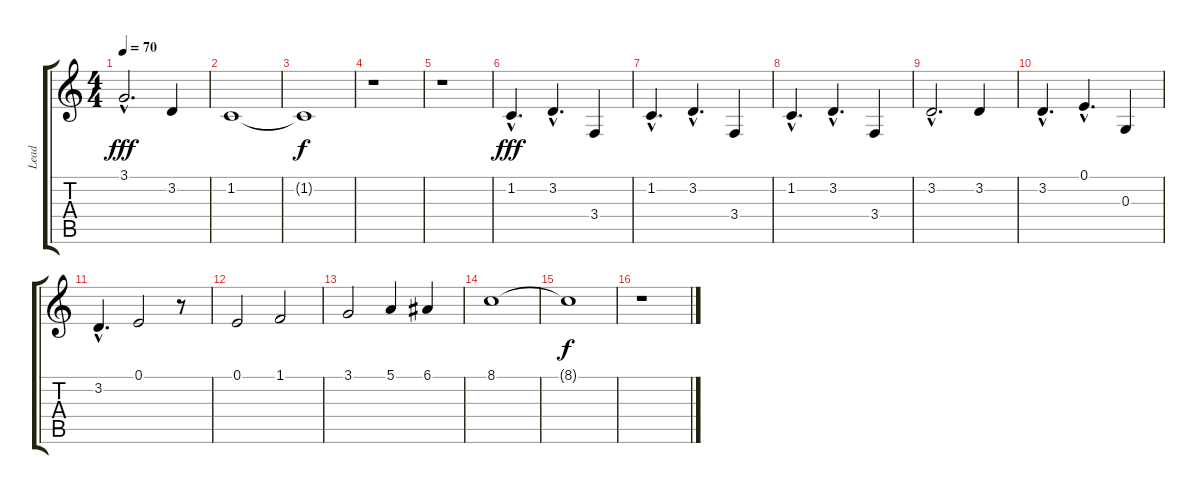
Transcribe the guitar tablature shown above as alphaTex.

\track ("Lead                " "Lead      ") {instrument pad2warm}
\staff {score tabs}
\tuning (E4 B3 G3 D3 A2 E2) {hide}
\ts (4 4)
\tempo 70
\clef g2
\ks c
3.1{hac}.2{d dy fff} 3.2.4 |
1.2.1{volume 0} |
1.2{t}.1{dy f} |
r.1 |
r.1 |
1.2{hac}.4{d dy fff volume 15} 3.2{hac}.4{d} 3.4.4 |
1.2{hac}.4{d} 3.2{hac}.4{d} 3.4.4 |
1.2{hac}.4{d} 3.2{hac}.4{d} 3.4.4 |
3.2{hac}.2{d} 3.2.4 |
3.2{hac}.4{d} 0.1{hac}.4{d} 0.3.4 |
3.2{hac}.4{d} 0.1.2 r.8 |
0.1.2 1.1.2 |
3.1.2 5.1.4 6.1.4 |
8.1.1{volume 1} |
8.1{t}.1{dy f} |
r.1
